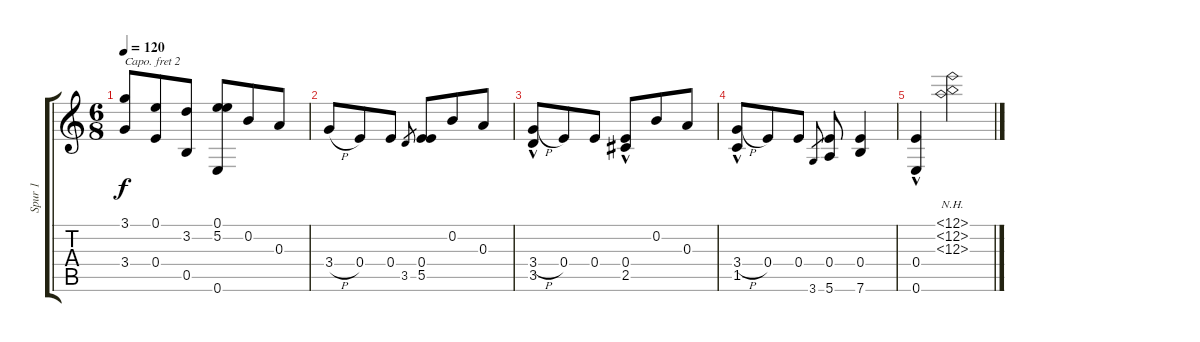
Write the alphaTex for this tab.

\track ("Spur 1" "Spur 1") {instrument acousticguitarnylon}
\staff {score tabs}
\capo 2
\tuning (D4 A3 G3 D3 A2 D2) {hide}
\ts (6 8)
\tempo 120
\clef g2
\ks c
(3.1 3.4).8{dy f} (0.1 0.4).8 (3.2 0.5).8 (0.1 5.2 0.6).8 0.2.8 0.3.8 |
3.4{h}.8 0.4.8 0.4.8 3.5.8{gr} (0.4 5.5).8 0.2.8 0.3.8 |
(3.4{h} 3.5{hac}).8 0.4.8 0.4.8 (0.4 2.5{hac}).8 0.2.8 0.3.8 |
(3.4{h} 1.5{hac}).8 0.4.8 0.4.8 3.6.8{gr} (0.4 5.6).8 (0.4 7.6).4 |
(0.4{hac} 0.6{hac}).4 (12.1{nh} 12.2{nh} 12.3{nh}).2
